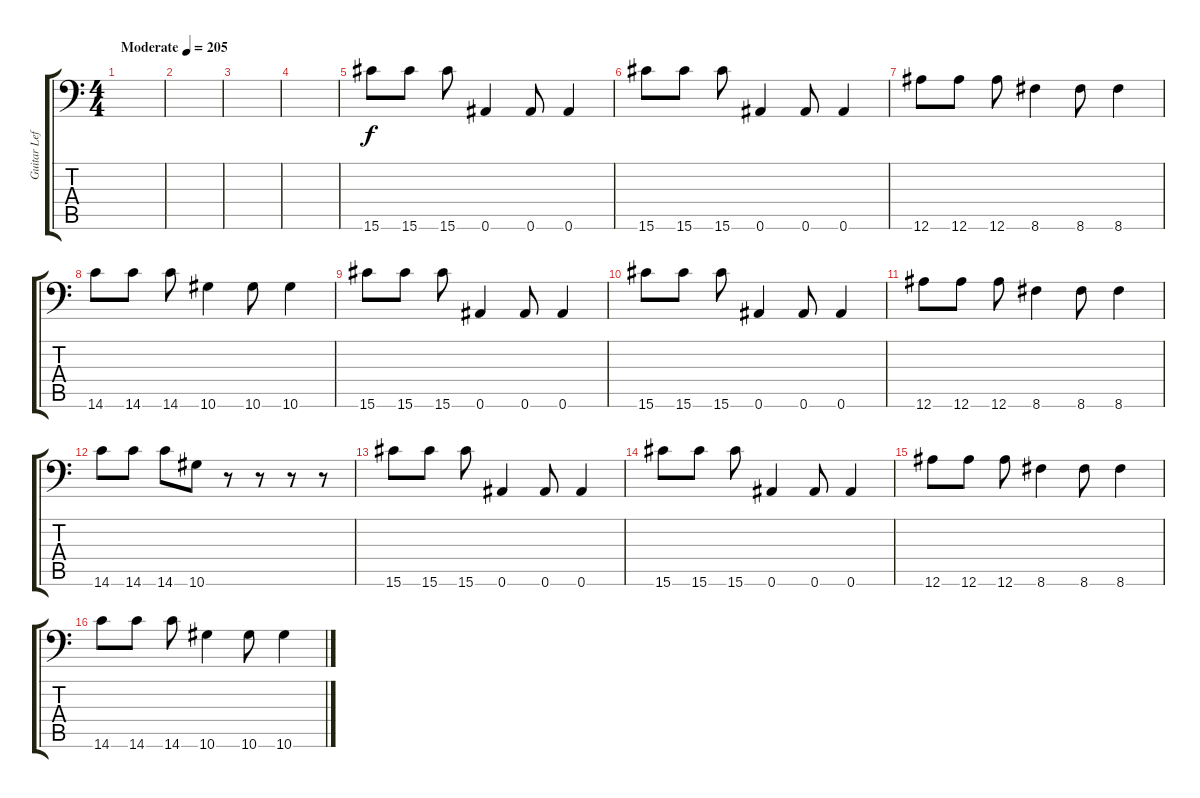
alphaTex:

\track ("Guitar Left" "Guitar Lef") {instrument distortionguitar}
\staff {score tabs}
\tuning (C4 G3 Eb3 Bb2 F2 Bb1) {hide}
\ts (4 4)
\tempo (205 "Moderate")
\clef f4
\ks c
|
|
|
|
15.6.8 15.6.8 15.6.8 0.6.4 0.6.8 0.6.4 |
15.6.8 15.6.8 15.6.8 0.6.4 0.6.8 0.6.4 |
12.6.8 12.6.8 12.6.8 8.6.4 8.6.8 8.6.4 |
14.6.8 14.6.8 14.6.8 10.6.4 10.6.8 10.6.4 |
15.6.8 15.6.8 15.6.8 0.6.4 0.6.8 0.6.4 |
15.6.8 15.6.8 15.6.8 0.6.4 0.6.8 0.6.4 |
12.6.8 12.6.8 12.6.8 8.6.4 8.6.8 8.6.4 |
14.6.8 14.6.8 14.6.8 10.6.8 r.8 r.8 r.8 r.8 |
15.6.8 15.6.8 15.6.8 0.6.4 0.6.8 0.6.4 |
15.6.8 15.6.8 15.6.8 0.6.4 0.6.8 0.6.4 |
12.6.8 12.6.8 12.6.8 8.6.4 8.6.8 8.6.4 |
14.6.8 14.6.8 14.6.8 10.6.4 10.6.8 10.6.4
